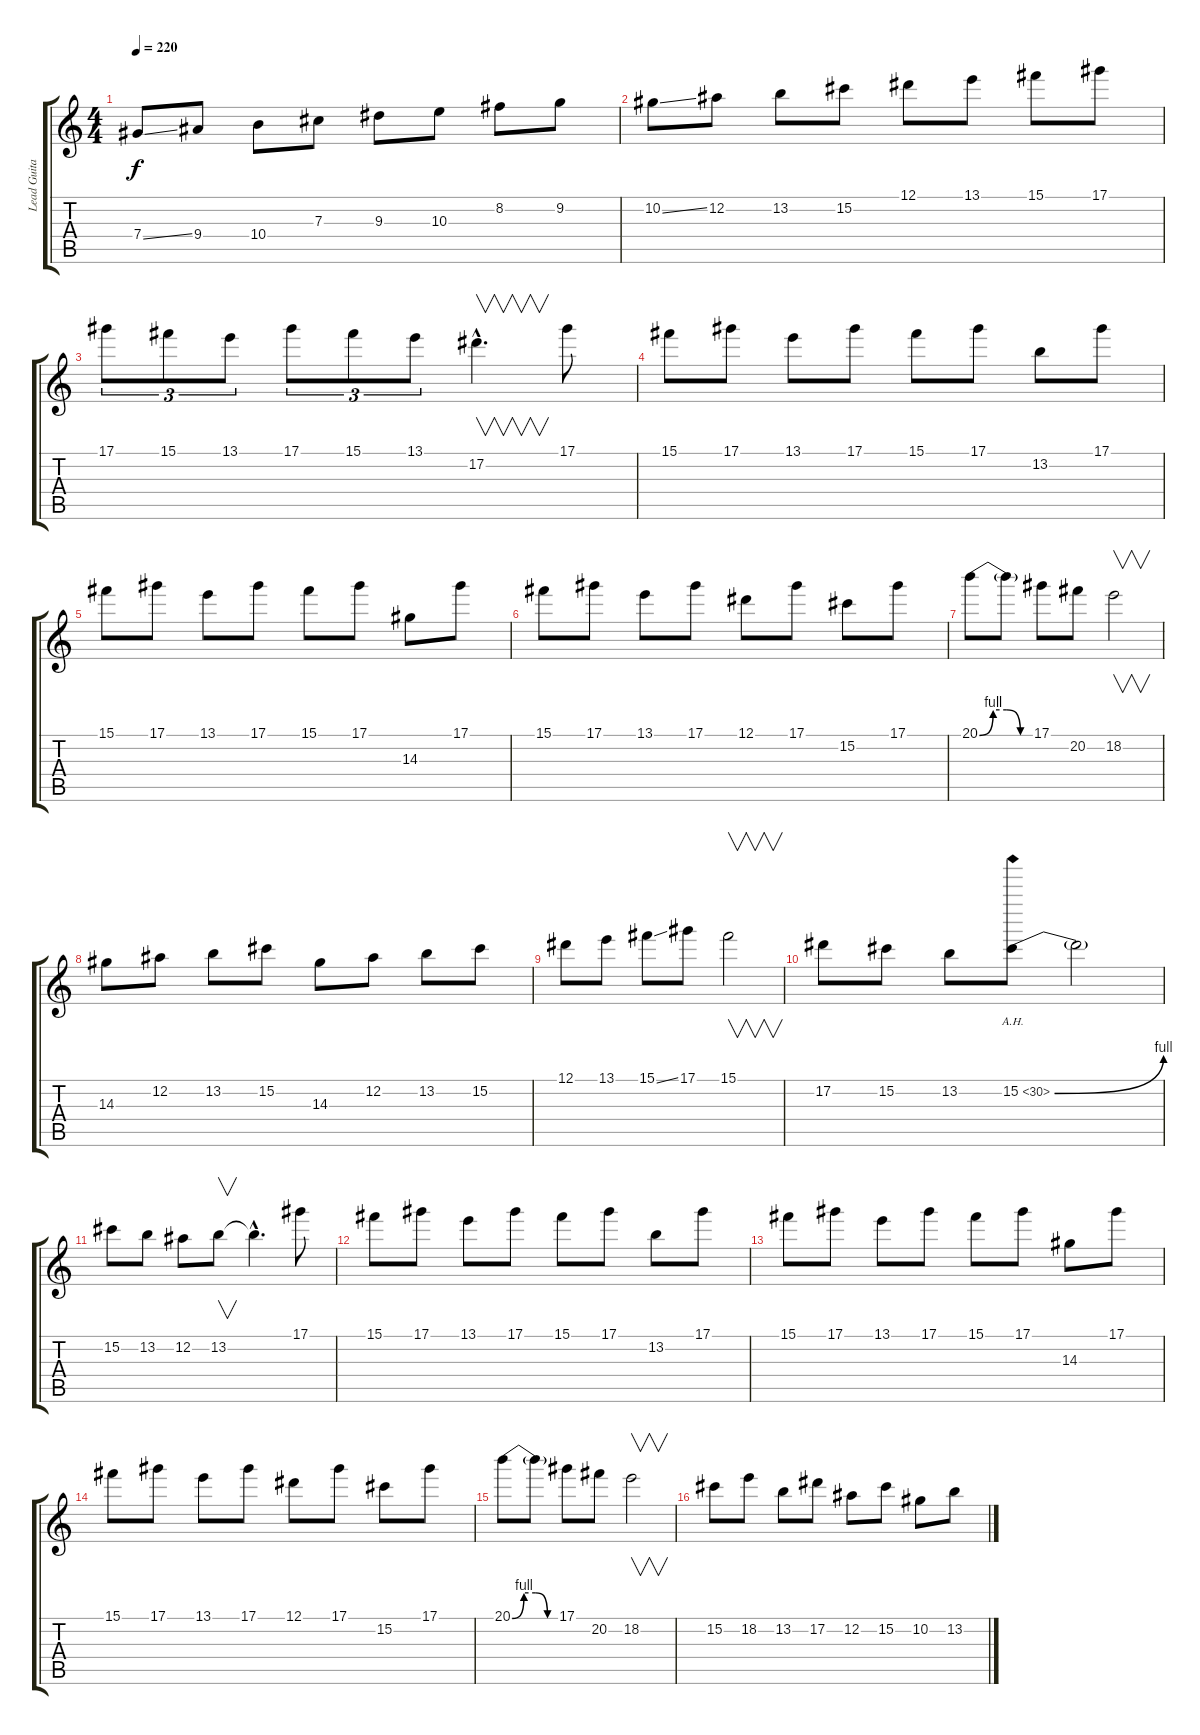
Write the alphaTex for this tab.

\track ("Lead Guitar 1" "Lead Guita") {instrument distortionguitar}
\staff {score tabs}
\tuning (Eb4 Bb3 Gb3 Db3 Ab2 Eb2) {hide}
\ts (4 4)
\tempo 220
\clef g2
\ks c
7.4{ss}.8{dy f} 9.4.8 10.4.8 7.3.8 9.3.8 10.3.8 8.2.8 9.2.8 |
10.2{ss}.8 12.2.8 13.2.8 15.2.8 12.1.8 13.1.8 15.1.8 17.1.8 |
17.1.8{tu (3 2)} 15.1.8{tu (3 2)} 13.1.8{tu (3 2)} 17.1.8{tu (3 2)} 15.1.8{tu (3 2)} 13.1.8{tu (3 2)} 17.2{hac}.4{v d} 17.1.8 |
15.1.8 17.1.8 13.1.8 17.1.8 15.1.8 17.1.8 13.2.8 17.1.8 |
15.1.8 17.1.8 13.1.8 17.1.8 15.1.8 17.1.8 14.3.8 17.1.8 |
15.1.8 17.1.8 13.1.8 17.1.8 12.1.8 17.1.8 15.2.8 17.1.8 |
20.1{be (custom 0 0 15 4 30 4 45 0 60 0)}.8 20.1{t}.8 17.1.8 20.2.8 18.2.2{v} |
14.3.8 12.2.8 13.2.8 15.2.8 14.3.8 12.2.8 13.2.8 15.2.8 |
12.1.8 13.1.8 15.1{ss}.8 17.1.8 15.1.2{v} |
17.2.8 15.2.8 13.2.8 15.2{be (bend 0 0 60 4) ah 15}.8 15.2{t}.2 |
15.2.8 13.2.8 12.2.8 13.2.8{v} 13.2{hac t}.4{d} 17.1.8 |
15.1.8 17.1.8 13.1.8 17.1.8 15.1.8 17.1.8 13.2.8 17.1.8 |
15.1.8 17.1.8 13.1.8 17.1.8 15.1.8 17.1.8 14.3.8 17.1.8 |
15.1.8 17.1.8 13.1.8 17.1.8 12.1.8 17.1.8 15.2.8 17.1.8 |
20.1{be (custom 0 0 15 4 30 4 45 0 60 0)}.8 20.1{t}.8 17.1.8 20.2.8 18.2.2{v} |
15.2.8 18.2.8 13.2.8 17.2.8 12.2.8 15.2.8 10.2.8 13.2.8
